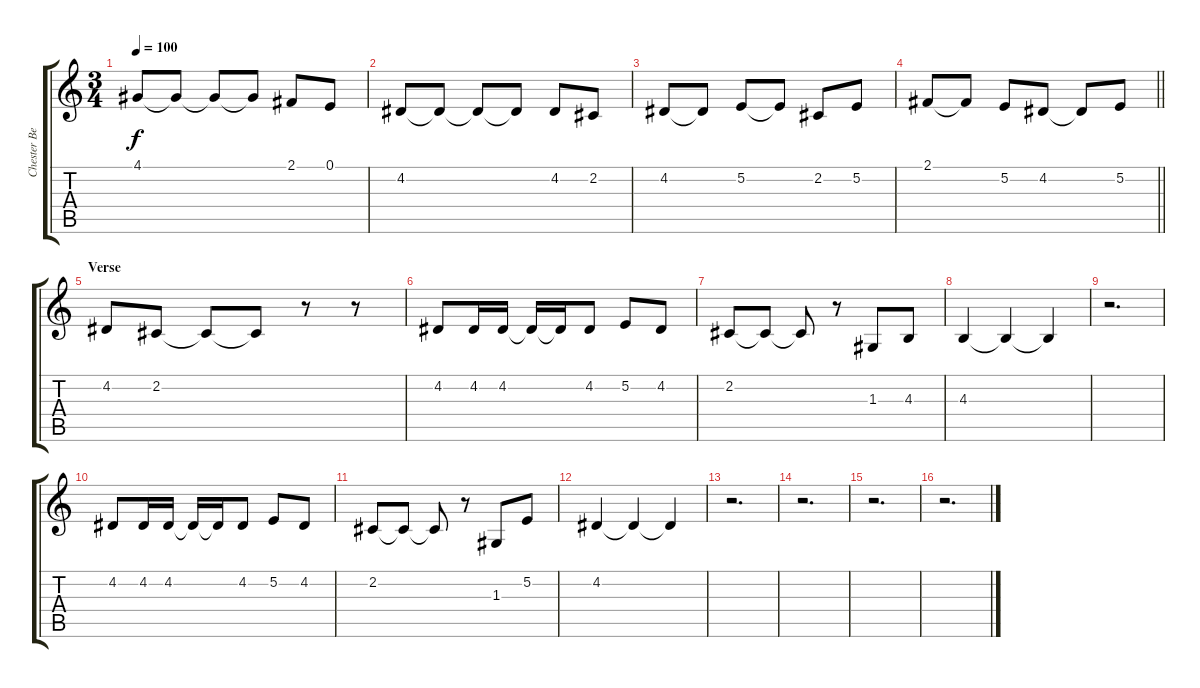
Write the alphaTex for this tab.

\track ("Chester Bennginton" "Chester Be") {instrument lead6voice}
\staff {score tabs}
\tuning (E4 B3 G3 D3 A2 E2) {hide}
\ts (3 4)
\tempo 100
\clef g2
\ks c
4.1.8{dy f} 4.1{t}.8 4.1{t}.8 4.1{t}.8 2.1.8 0.1.8 |
4.2.8 4.2{t}.8 4.2{t}.8 4.2{t}.8 4.2.8 2.2.8 |
4.2.8 4.2{t}.8 5.2.8 5.2{t}.8 2.2.8 5.2.8 |
\barLineRight lightlight
2.1.8 2.1{t}.8 5.2.8 4.2.8 4.2{t}.8 5.2.8 |
\section ("" "Verse")
4.2.8 2.2.8 2.2{t}.8 2.2{t}.8 r.8 r.8 |
4.2.8 4.2.16 4.2.16 4.2{t}.16 4.2{t}.16 4.2.8 5.2.8 4.2.8 |
2.2.8 2.2{t}.8 2.2{t}.8 r.8 1.3.8 4.3.8 |
4.3.4 4.3{t}.4 4.3{t}.4 |
r.2{d} |
4.2.8 4.2.16 4.2.16 4.2{t}.16 4.2{t}.16 4.2.8 5.2.8 4.2.8 |
2.2.8 2.2{t}.8 2.2{t}.8 r.8 1.3.8 5.2.8 |
4.2.4 4.2{t}.4 4.2{t}.4 |
r.2{d} |
r.2{d} |
r.2{d} |
r.2{d}
